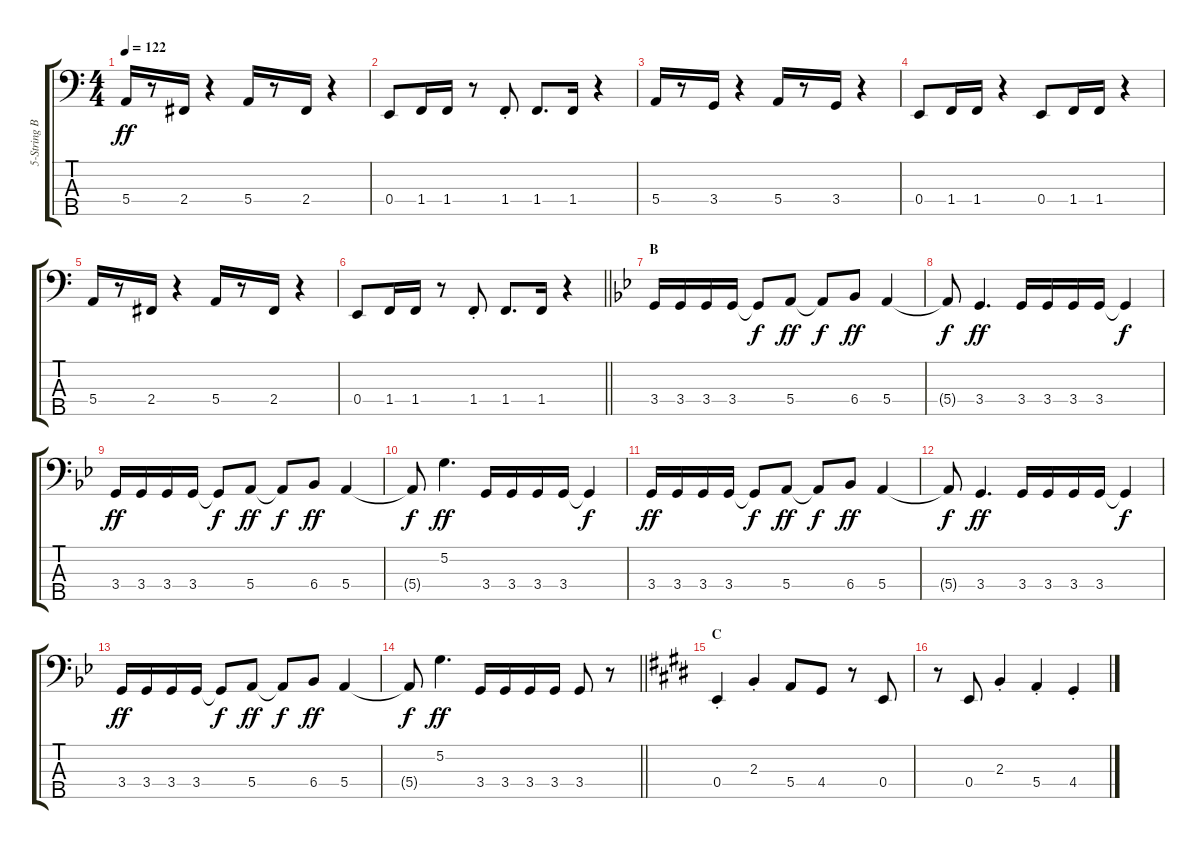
\track ("5-String Bass" "5-String B") {instrument electricbassfinger}
\staff {score tabs}
\tuning (G2 D2 A1 E1 B0) {hide}
\ts (4 4)
\tempo 122
\clef f4
\ks c
5.4.16{dy ff} r.8 2.4.16 r.4 5.4.16 r.8 2.4.16 r.4 |
0.4.8 1.4.16 1.4.16 r.8 1.4{st}.8 1.4.8{d} 1.4.16 r.4 |
5.4.16 r.8 3.4.16 r.4 5.4.16 r.8 3.4.16 r.4 |
0.4.8 1.4.16 1.4.16 r.4 0.4.8 1.4.16 1.4.16 r.4 |
5.4.16 r.8 2.4.16 r.4 5.4.16 r.8 2.4.16 r.4 |
\barLineRight lightlight
0.4.8 1.4.16 1.4.16 r.8 1.4{st}.8 1.4.8{d} 1.4.16 r.4 |
\section ("" "B")
\ks bb
3.4.16 3.4.16 3.4.16 3.4.16 3.4{t}.8{dy f} 5.4.8{dy ff} 5.4{t}.8{dy f} 6.4.8{dy ff} 5.4.4 |
5.4{t}.8{dy f} 3.4.4{d dy ff} 3.4.16 3.4.16 3.4.16 3.4.16 3.4{t}.4{dy f} |
3.4.16{dy ff} 3.4.16 3.4.16 3.4.16 3.4{t}.8{dy f} 5.4.8{dy ff} 5.4{t}.8{dy f} 6.4.8{dy ff} 5.4.4 |
5.4{t}.8{dy f} 5.2.4{d dy ff} 3.4.16 3.4.16 3.4.16 3.4.16 3.4{t}.4{dy f} |
3.4.16{dy ff} 3.4.16 3.4.16 3.4.16 3.4{t}.8{dy f} 5.4.8{dy ff} 5.4{t}.8{dy f} 6.4.8{dy ff} 5.4.4 |
5.4{t}.8{dy f} 3.4.4{d dy ff} 3.4.16 3.4.16 3.4.16 3.4.16 3.4{t}.4{dy f} |
3.4.16{dy ff} 3.4.16 3.4.16 3.4.16 3.4{t}.8{dy f} 5.4.8{dy ff} 5.4{t}.8{dy f} 6.4.8{dy ff} 5.4.4 |
\barLineRight lightlight
5.4{t}.8{dy f} 5.2.4{d dy ff} 3.4.16 3.4.16 3.4.16 3.4.16 3.4.8 r.8 |
\section ("" "C")
\ks e
0.4{st}.4 2.3{st}.4 5.4.8 4.4.8 r.8 0.4.8 |
r.8 0.4.8 2.3{st}.4 5.4{st}.4 4.4{st}.4
